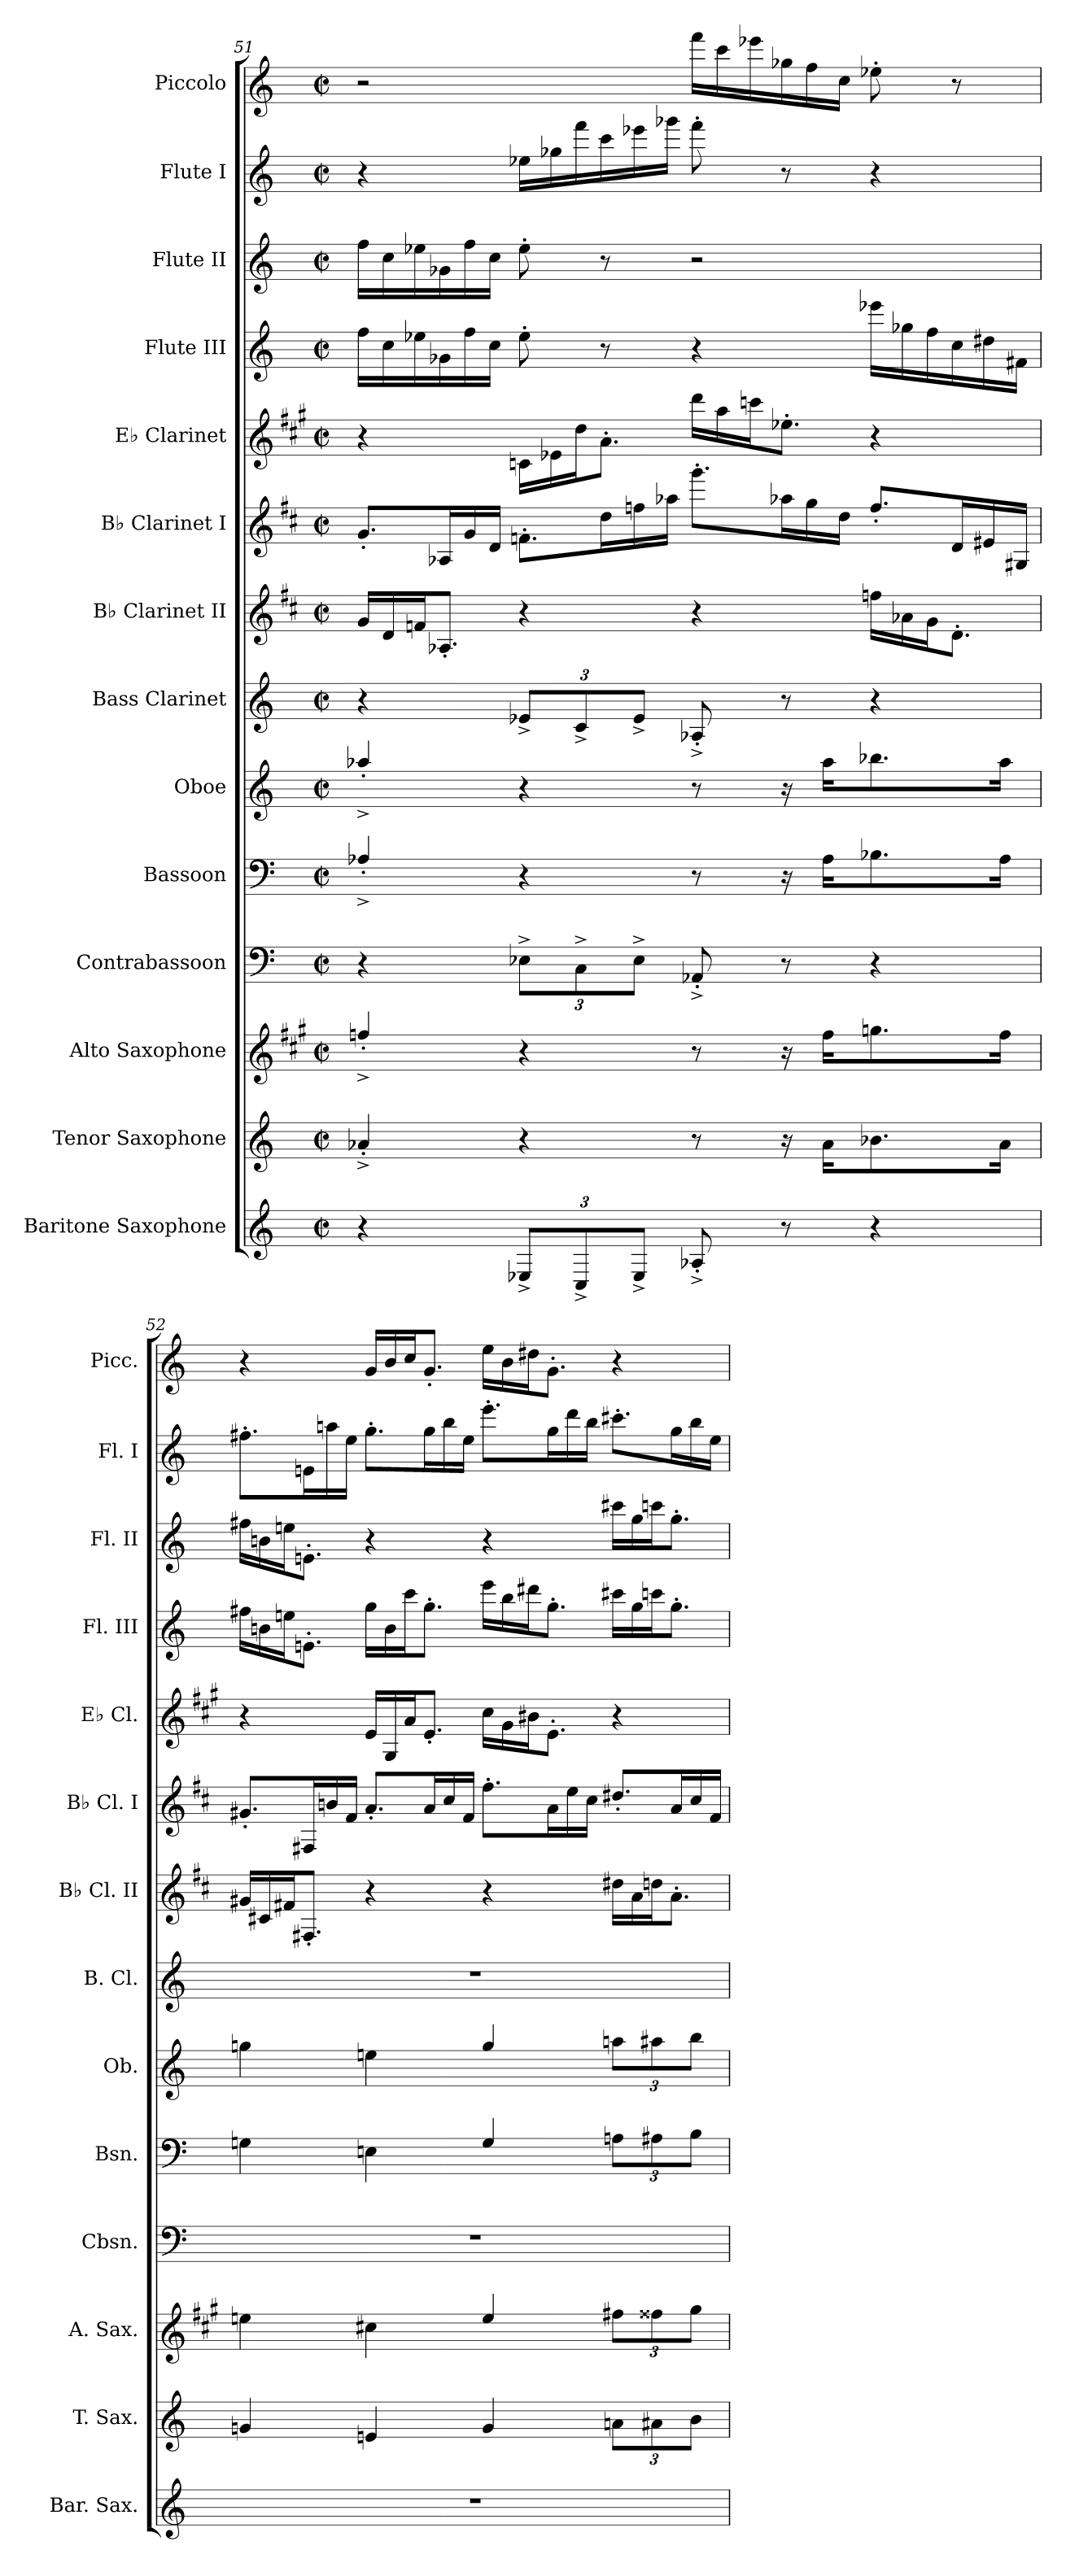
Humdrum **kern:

**kern	**kern	**kern	**kern	**kern	**kern	**kern	**kern	**kern	**kern	**kern	**kern	**kern	**kern
*part14	*part13	*part12	*part11	*part10	*part9	*part8	*part7	*part6	*part5	*part4	*part3	*part2	*part1
*staff14	*staff13	*staff12	*staff11	*staff10	*staff9	*staff8	*staff7	*staff6	*staff5	*staff4	*staff3	*staff2	*staff1
*I"Baritone Saxophone	*I"Tenor Saxophone	*I"Alto Saxophone	*I"Contrabassoon	*I"Bassoon	*I"Oboe	*I"Bass Clarinet	*I"B♭ Clarinet II	*I"B♭ Clarinet I	*I"E♭ Clarinet	*I"Flute III	*I"Flute II	*I"Flute I	*I"Piccolo
*I'Bar. Sax.	*I'T. Sax.	*I'A. Sax.	*I'Cbsn.	*I'Bsn.	*I'Ob.	*I'B. Cl.	*I'B♭ Cl. II	*I'B♭ Cl. I	*I'E♭ Cl.	*I'Fl. III	*I'Fl. II	*I'Fl. I	*I'Picc.
!!LO:PB:g=z
*clefG2	*clefG2	*clefG2	*clefF4	*clefF4	*clefG2	*clefG2	*clefG2	*clefG2	*clefG2	*clefG2	*clefG2	*clefG2	*clefG2
*ITrd12c21	*ITrd8c14	*ITrd5c9	*ITrd7c12	*	*	*ITrd8c14	*ITrd1c2	*ITrd1c2	*ITrd1c2	*	*	*	*ITrd-7c-12
*k[]	*k[]	*k[]	*k[]	*k[]	*k[]	*k[]	*k[]	*k[]	*k[f#]	*k[]	*k[]	*k[]	*k[]
*M2/2	*M2/2	*M2/2	*M2/2	*M2/2	*M2/2	*M2/2	*M2/2	*M2/2	*M2/2	*M2/2	*M2/2	*M2/2	*M2/2
*met(c|)	*met(c|)	*met(c|)	*met(c|)	*met(c|)	*met(c|)	*met(c|)	*met(c|)	*met(c|)	*met(c|)	*met(c|)	*met(c|)	*met(c|)	*met(c|)
*	*	*	*	*	*	*	*Xtuplet	*Xtuplet	*	*Xtuplet	*Xtuplet	*	*
=51	=51	=51	=51	=51	=51	=51	=51	=51	=51	=51	=51	=51	=51
4r	4A-X'^/	4a-X'^/	4r	4A-X'^/	4aa-X'^/	4r	24f/LL	12.f'/L	4r	24ff\LL	24ff\LL	4r	2r
.	.	.	.	.	.	.	24c/	.	.	24cc\	24cc\	.	.
.	.	.	.	.	.	.	24e-X/J	.	.	24ee-X\	24ee-X\	.	.
.	.	.	.	.	.	.	12.G-X'/J	24G-X/L	.	24g-X\	24g-X\	.	.
.	.	.	.	.	.	.	.	24f/	.	24ff\	24ff\	.	.
.	.	.	.	.	.	.	.	24c/JJ	.	24cc\JJ	24cc\JJ	.	.
*Xbrackettup	*	*	*Xbrackettup	*	*	*Xbrackettup	*	*	*Xtuplet	*	*	*Xtuplet	*
12EE-X^/L	4r	4r	12EE-X^\L	4r	4r	12E-X^/L	4r	12.e-X'\L	24B-X\LL	8ee-'\	8ee-'\	24ee-X\LL	.
.	.	.	.	.	.	.	.	.	24d-X\	.	.	24gg-X\	.
12CC^/	.	.	12CC^\	.	.	12C^/	.	.	24cc\J	.	.	24fff\	.
.	.	.	.	.	.	.	.	24cc\L	12.g'\J	8r	8r	24ccc\	.
12EE-^/J	.	.	12EE-^\J	.	.	12E-^/J	.	24ee-X\	.	.	.	24eee-X\	.
.	.	.	.	.	.	.	.	24gg-X\JJ	.	.	.	24ggg-X\JJ	.
*	*	*	*	*	*	*	*	*	*	*	*	*	*Xtuplet
8AA-X'^/	8r	8r	8AAA-X'^/	8r	8r	8AA-X'^/	4r	12.fff'\L	24ccc\LL	4r	2r	8fff'\	24ffff\LL
.	.	.	.	.	.	.	.	.	24gg\	.	.	.	24cccc\
.	.	.	.	.	.	.	.	.	24bb-X\J	.	.	.	24eeee-X\
8r	16r	16r	8r	16r	16r	8r	.	24gg-X\L	12.dd-X'\J	.	.	8r	24ggg-X\
.	.	.	.	.	.	.	.	24ff\	.	.	.	.	24fff\
.	16A-\KL	16a-\KL	.	16A-\KL	16aa-\KL	.	.	.	.	.	.	.	.
.	.	.	.	.	.	.	.	24cc\JJ	.	.	.	.	24ccc\JJ
4r	8.B-X\	8.b-X\	4r	8.B-X\	8.bb-X\	4r	24ee-X\LL	12.ee-'/L	4r	24eee-X\LL	.	4r	8eee-X'\
.	.	.	.	.	.	.	24g-X\	.	.	24gg-X\	.	.	.
.	.	.	.	.	.	.	24f\J	.	.	24ff\	.	.	.
.	.	.	.	.	.	.	12.c'\J	24c/L	.	24cc\	.	.	8r
.	.	.	.	.	.	.	.	24d#X/	.	24dd#X\	.	.	.
.	16A-\Jk	16a-\Jk	.	16A-\Jk	16aa-\Jk	.	.	.	.	.	.	.	.
.	.	.	.	.	.	.	.	24F#X/JJ	.	24f#X\JJ	.	.	.
=52	=52	=52	=52	=52	=52	=52	=52	=52	=52	=52	=52	=52	=52
1r	4Gn/	4gn\	1r	4Gn\	4ggn\	1r	24f#X/LL	12.f#X'/L	4r	24ff#X\LL	24ff#X\LL	12.ff#X'\L	4r
.	.	.	.	.	.	.	24Bn/	.	.	24bn\	24bn\	.	.
.	.	.	.	.	.	.	24en/J	.	.	24een\J	24een\J	.	.
.	.	.	.	.	.	.	12.En'/J	24En/L	.	12.en'\J	12.en'\J	24en\L	.
.	.	.	.	.	.	.	.	24an/	.	.	.	24aan\	.
.	.	.	.	.	.	.	.	24e/JJ	.	.	.	24ee\JJ	.
.	4En/	4en\	.	4En\	4een\	.	4r	12.g'/L	24d/LL	24gg\LL	4r	12.gg'\L	24gg/LL
.	.	.	.	.	.	.	.	.	24F#/	24b\	.	.	24bb/
.	.	.	.	.	.	.	.	.	24g/J	24ccc\J	.	.	24ccc/J
.	.	.	.	.	.	.	.	24g/L	12.d'/J	12.gg'\J	.	24gg\L	12.gg'/J
.	.	.	.	.	.	.	.	24b/	.	.	.	24bb\	.
.	.	.	.	.	.	.	.	24e/JJ	.	.	.	24ee\JJ	.
.	4G/	4g/	.	4G/	4gg/	.	4r	12.ee'\L	24b\LL	24eee\LL	4r	12.eee'\L	24eee\LL
.	.	.	.	.	.	.	.	.	24f#\	24bb\	.	.	24bb\
.	.	.	.	.	.	.	.	.	24a#X\J	24ddd#X\J	.	.	24ddd#X\J
.	.	.	.	.	.	.	.	24g\L	12.d'\J	12.gg'\J	.	24gg\L	12.gg'\J
.	.	.	.	.	.	.	.	24dd\	.	.	.	24ddd\	.
.	.	.	.	.	.	.	.	24b\JJ	.	.	.	24bb\JJ	.
*	*Xbrackettup	*Xbrackettup	*	*Xbrackettup	*Xbrackettup	*	*	*	*	*	*	*	*
.	12An\L	12an\L	.	12An\L	12aan\L	.	24cc#X\LL	12.cc#X'/L	4r	24ccc#X\LL	24ccc#X\LL	12.ccc#X'\L	4r
.	.	.	.	.	.	.	24g\	.	.	24gg\	24gg\	.	.
.	12A#X\	12a#X\	.	12A#X\	12aa#X\	.	24ccn\J	.	.	24cccn\J	24cccn\J	.	.
.	.	.	.	.	.	.	12.g'\J	24g/L	.	12.gg'\J	12.gg'\J	24gg\L	.
.	12B\J	12b\J	.	12B\J	12bb\J	.	.	24b/	.	.	.	24bb\	.
.	.	.	.	.	.	.	.	24e/JJ	.	.	.	24ee\JJ	.
=	=	=	=	=	=	=	=	=	=	=	=	=	=
*-	*-	*-	*-	*-	*-	*-	*-	*-	*-	*-	*-	*-	*-
